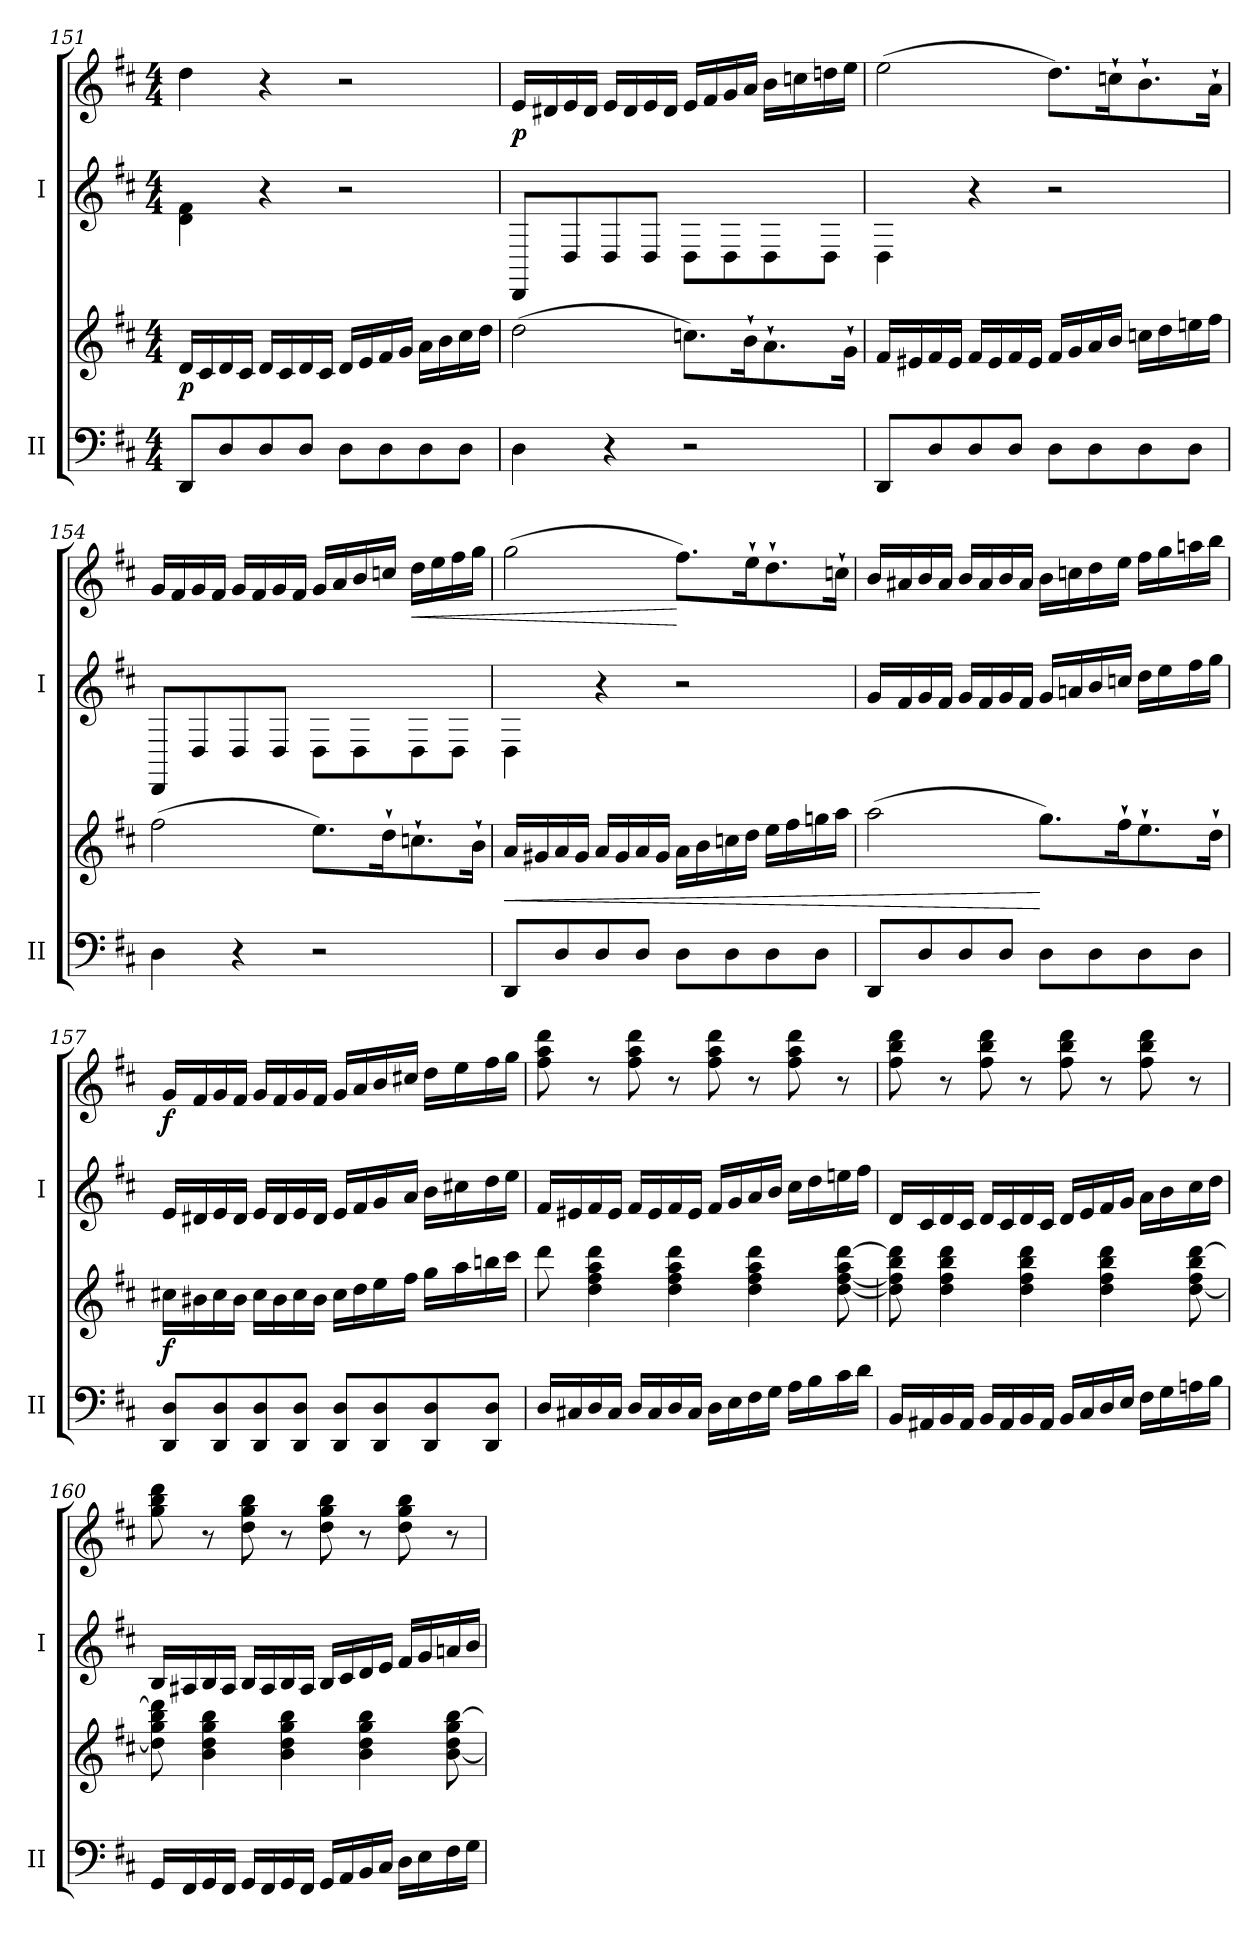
**kern	**kern	**dynam	**kern	**kern	**dynam
*part2	*part2	*part2	*part1	*part1	*part1
*staff4	*staff3	*staff3/4	*staff2	*staff1	*staff1/2
*I"II	*	*	*I"I	*	*
*I'II	*	*	*I'I	*	*
*clefF4	*clefG2	*	*clefG2	*clefG2	*
*k[f#c#]	*k[f#c#]	*	*k[f#c#]	*k[f#c#]	*
*M4/4	*M4/4	*	*M4/4	*M4/4	*
=151	=151	=151	=151	=151	=151
!	!	!LO:DY:b	!	!	!
8DD/L	16d/LL	p	4d\ 4f#\	4dd\	.
.	16c#/	.	.	.	.
8D/	16d/	.	.	.	.
.	16c#/JJ	.	.	.	.
8D/	16d/LL	.	4r	4r	.
.	16c#/	.	.	.	.
8D/J	16d/	.	.	.	.
.	16c#/JJ	.	.	.	.
8D\L	16d/LL	.	2r	2r	.
.	16e/	.	.	.	.
8D\	16f#/	.	.	.	.
.	16g/JJ	.	.	.	.
8D\	16a\LL	.	.	.	.
.	16b\	.	.	.	.
8D\J	16cc#\	.	.	.	.
.	16dd\JJ	.	.	.	.
!!LO:LB:g=z
=152	=152	=152	=152	=152	=152
!	!	!	!	!	!LO:DY:b
4D\	(2dd\	.	8DD/L	16e/LL	p
.	.	.	.	16d#X/	.
.	.	.	8D/	16e/	.
.	.	.	.	16d#/JJ	.
4r	.	.	8D/	16e/LL	.
.	.	.	.	16d#/	.
.	.	.	8D/J	16e/	.
.	.	.	.	16d#/JJ	.
2r	8.ccn\L)	.	8D\L	16e/LL	.
.	.	.	.	16f#/	.
.	.	.	8D\	16g/	.
.	16b`\K	.	.	16a/JJ	.
.	8.a`\	.	8D\	16b\LL	.
.	.	.	.	16ccn\	.
.	.	.	8D\J	16ddn\	.
.	16g`\Jk	.	.	16ee\JJ	.
=153	=153	=153	=153	=153	=153
8DD/L	16f#/LL	.	4D\	(2ee\	.
.	16e#X/	.	.	.	.
8D/	16f#/	.	.	.	.
.	16e#/JJ	.	.	.	.
8D/	16f#/LL	.	4r	.	.
.	16e#/	.	.	.	.
8D/J	16f#/	.	.	.	.
.	16e#/JJ	.	.	.	.
8D\L	16f#/LL	.	2r	8.dd\L)	.
.	16g/	.	.	.	.
8D\	16a/	.	.	.	.
.	16b/JJ	.	.	16ccn`\K	.
8D\	16ccn\LL	.	.	8.b`\	.
.	16dd\	.	.	.	.
8D\J	16een\	.	.	.	.
.	16ff#\JJ	.	.	16a`\Jk	.
!!LO:PB:g=z
=154	=154	=154	=154	=154	=154
4D\	(2ff#\	.	8DD/L	16g/LL	.
.	.	.	.	16f#/	.
.	.	.	8D/	16g/	.
.	.	.	.	16f#/JJ	.
4r	.	.	8D/	16g/LL	.
.	.	.	.	16f#/	.
.	.	.	8D/J	16g/	.
.	.	.	.	16f#/JJ	.
2r	8.ee\L)	.	8D\L	16g/LL	.
.	.	.	.	16a/	.
.	.	.	8D\	16b/	.
.	16dd`\K	.	.	16ccn/JJ	.
!	!	!	!	!	!LO:HP:b
.	8.ccn`\	.	8D\	16dd\LL	<
.	.	.	.	16ee\	.
.	.	.	8D\J	16ff#\	.
.	16b`\Jk	.	.	16gg\JJ	.
=155	=155	=155	=155	=155	=155
!	!	!LO:HP:b	!	!	!
8DD/L	16a/LL	<	4D\	(2gg\	.
.	16g#X/	.	.	.	.
8D/	16a/	.	.	.	.
.	16g#/JJ	.	.	.	.
8D/	16a/LL	.	4r	.	.
.	16g#/	.	.	.	.
8D/J	16a/	.	.	.	.
.	16g#/JJ	.	.	.	.
8D\L	16a\LL	.	2r	8.ff#\L)	[
.	16b\	.	.	.	.
8D\	16ccn\	.	.	.	.
.	16dd\JJ	.	.	16ee`\K	.
8D\	16ee\LL	.	.	8.dd`\	.
.	16ff#\	.	.	.	.
8D\J	16ggn\	.	.	.	.
.	16aa\JJ	.	.	16ccn`\Jk	.
!!LO:LB:g=z
=156	=156	=156	=156	=156	=156
8DD/L	(2aa\	.	16g/LL	16b/LL	.
.	.	.	16f#/	16a#X/	.
8D/	.	.	16g/	16b/	.
.	.	.	16f#/JJ	16a#/JJ	.
8D/	.	.	16g/LL	16b/LL	.
.	.	.	16f#/	16a#/	.
8D/J	.	.	16g/	16b/	.
.	.	.	16f#/JJ	16a#/JJ	.
8D\L	8.gg\L)	[	16g/LL	16b\LL	.
.	.	.	16an/	16ccn\	.
8D\	.	.	16b/	16dd\	.
.	16ff#`\K	.	16ccn/JJ	16ee\JJ	.
8D\	8.ee`\	.	16dd\LL	16ff#\LL	.
.	.	.	16ee\	16gg\	.
8D\J	.	.	16ff#\	16aan\	.
.	16dd`\Jk	.	16gg\JJ	16bb\JJ	.
=157	=157	=157	=157	=157	=157
!	!	!LO:DY:b	!	!	!LO:DY:b
8DD/ 8D/L	16cc#X\LL	f	16e/LL	16g/LL	f
.	16b#X\	.	16d#X/	16f#/	.
8DD/ 8D/	16cc#\	.	16e/	16g/	.
.	16b#\JJ	.	16d#/JJ	16f#/JJ	.
8DD/ 8D/	16cc#\LL	.	16e/LL	16g/LL	.
.	16b#\	.	16d#/	16f#/	.
8DD/ 8D/J	16cc#\	.	16e/	16g/	.
.	16b#\JJ	.	16d#/JJ	16f#/JJ	.
8DD/ 8D/L	16cc#\LL	.	16e/LL	16g/LL	.
.	16dd\	.	16f#/	16a/	.
8DD/ 8D/	16ee\	.	16g/	16b/	.
.	16ff#\JJ	.	16a/JJ	16cc#X/JJ	.
8DD/ 8D/	16gg\LL	.	16b\LL	16dd\LL	.
.	16aa\	.	16cc#X\	16ee\	.
8DD/ 8D/J	16bbn\	.	16dd\	16ff#\	.
.	16ccc#\JJ	.	16ee\JJ	16gg\JJ	.
!!LO:LB:g=z
=158	=158	=158	=158	=158	=158
16D/LL	8ddd\	.	16f#/LL	8ff#\ 8aa\ 8ddd\	.
16C#X/	.	.	16e#X/	.	.
16D/	4dd\ 4ff#\ 4aa\ 4ddd\	.	16f#/	8r	.
16C#/JJ	.	.	16e#/JJ	.	.
16D/LL	.	.	16f#/LL	8ff#\ 8aa\ 8ddd\	.
16C#/	.	.	16e#/	.	.
16D/	4dd\ 4ff#\ 4aa\ 4ddd\	.	16f#/	8r	.
16C#/JJ	.	.	16e#/JJ	.	.
16D\LL	.	.	16f#/LL	8ff#\ 8aa\ 8ddd\	.
16E\	.	.	16g/	.	.
16F#\	4dd\ 4ff#\ 4aa\ 4ddd\	.	16a/	8r	.
16G\JJ	.	.	16b/JJ	.	.
16A\LL	.	.	16cc#\LL	8ff#\ 8aa\ 8ddd\	.
16B\	.	.	16dd\	.	.
16c#\	[8dd\ [8ff#\ 8aa\ [8ddd\	.	16een\	8r	.
16d\JJ	.	.	16ff#\JJ	.	.
=159	=159	=159	=159	=159	=159
16BB/LL	8dd\] 8ff#\] 8bb\ 8ddd\]	.	16d/LL	8ff#\ 8bb\ 8ddd\	.
16AA#X/	.	.	16c#/	.	.
16BB/	4dd\ 4ff#\ 4bb\ 4ddd\	.	16d/	8r	.
16AA#/JJ	.	.	16c#/JJ	.	.
16BB/LL	.	.	16d/LL	8ff#\ 8bb\ 8ddd\	.
16AA#/	.	.	16c#/	.	.
16BB/	4dd\ 4ff#\ 4bb\ 4ddd\	.	16d/	8r	.
16AA#/JJ	.	.	16c#/JJ	.	.
16BB/LL	.	.	16d/LL	8ff#\ 8bb\ 8ddd\	.
16C#/	.	.	16e/	.	.
16D/	4dd\ 4ff#\ 4bb\ 4ddd\	.	16f#/	8r	.
16E/JJ	.	.	16g/JJ	.	.
16F#\LL	.	.	16a\LL	8ff#\ 8bb\ 8ddd\	.
16G\	.	.	16b\	.	.
16An\	[8dd\ 8ff#\ 8bb\ [8ddd\	.	16cc#\	8r	.
16B\JJ	.	.	16dd\JJ	.	.
!!LO:PB:g=z
=160	=160	=160	=160	=160	=160
16GG/LL	8dd\] 8gg\ 8bb\ 8ddd\]	.	16B/LL	8gg\ 8bb\ 8ddd\	.
16FF#/	.	.	16A#X/	.	.
16GG/	4b\ 4dd\ 4gg\ 4bb\	.	16B/	8r	.
16FF#/JJ	.	.	16A#/JJ	.	.
16GG/LL	.	.	16B/LL	8dd\ 8gg\ 8bb\	.
16FF#/	.	.	16A#/	.	.
16GG/	4b\ 4dd\ 4gg\ 4bb\	.	16B/	8r	.
16FF#/JJ	.	.	16A#/JJ	.	.
16GG/LL	.	.	16B/LL	8dd\ 8gg\ 8bb\	.
16AA/	.	.	16c#/	.	.
16BB/	4b\ 4dd\ 4gg\ 4bb\	.	16d/	8r	.
16C#/JJ	.	.	16e/JJ	.	.
16D\LL	.	.	16f#/LL	8dd\ 8gg\ 8bb\	.
16E\	.	.	16g/	.	.
16F#\	[8b\ 8dd\ 8gg\ [8bb\	.	16an/	8r	.
16G\JJ	.	.	16b/JJ	.	.
=	=	=	=	=	=
*-	*-	*-	*-	*-	*-
